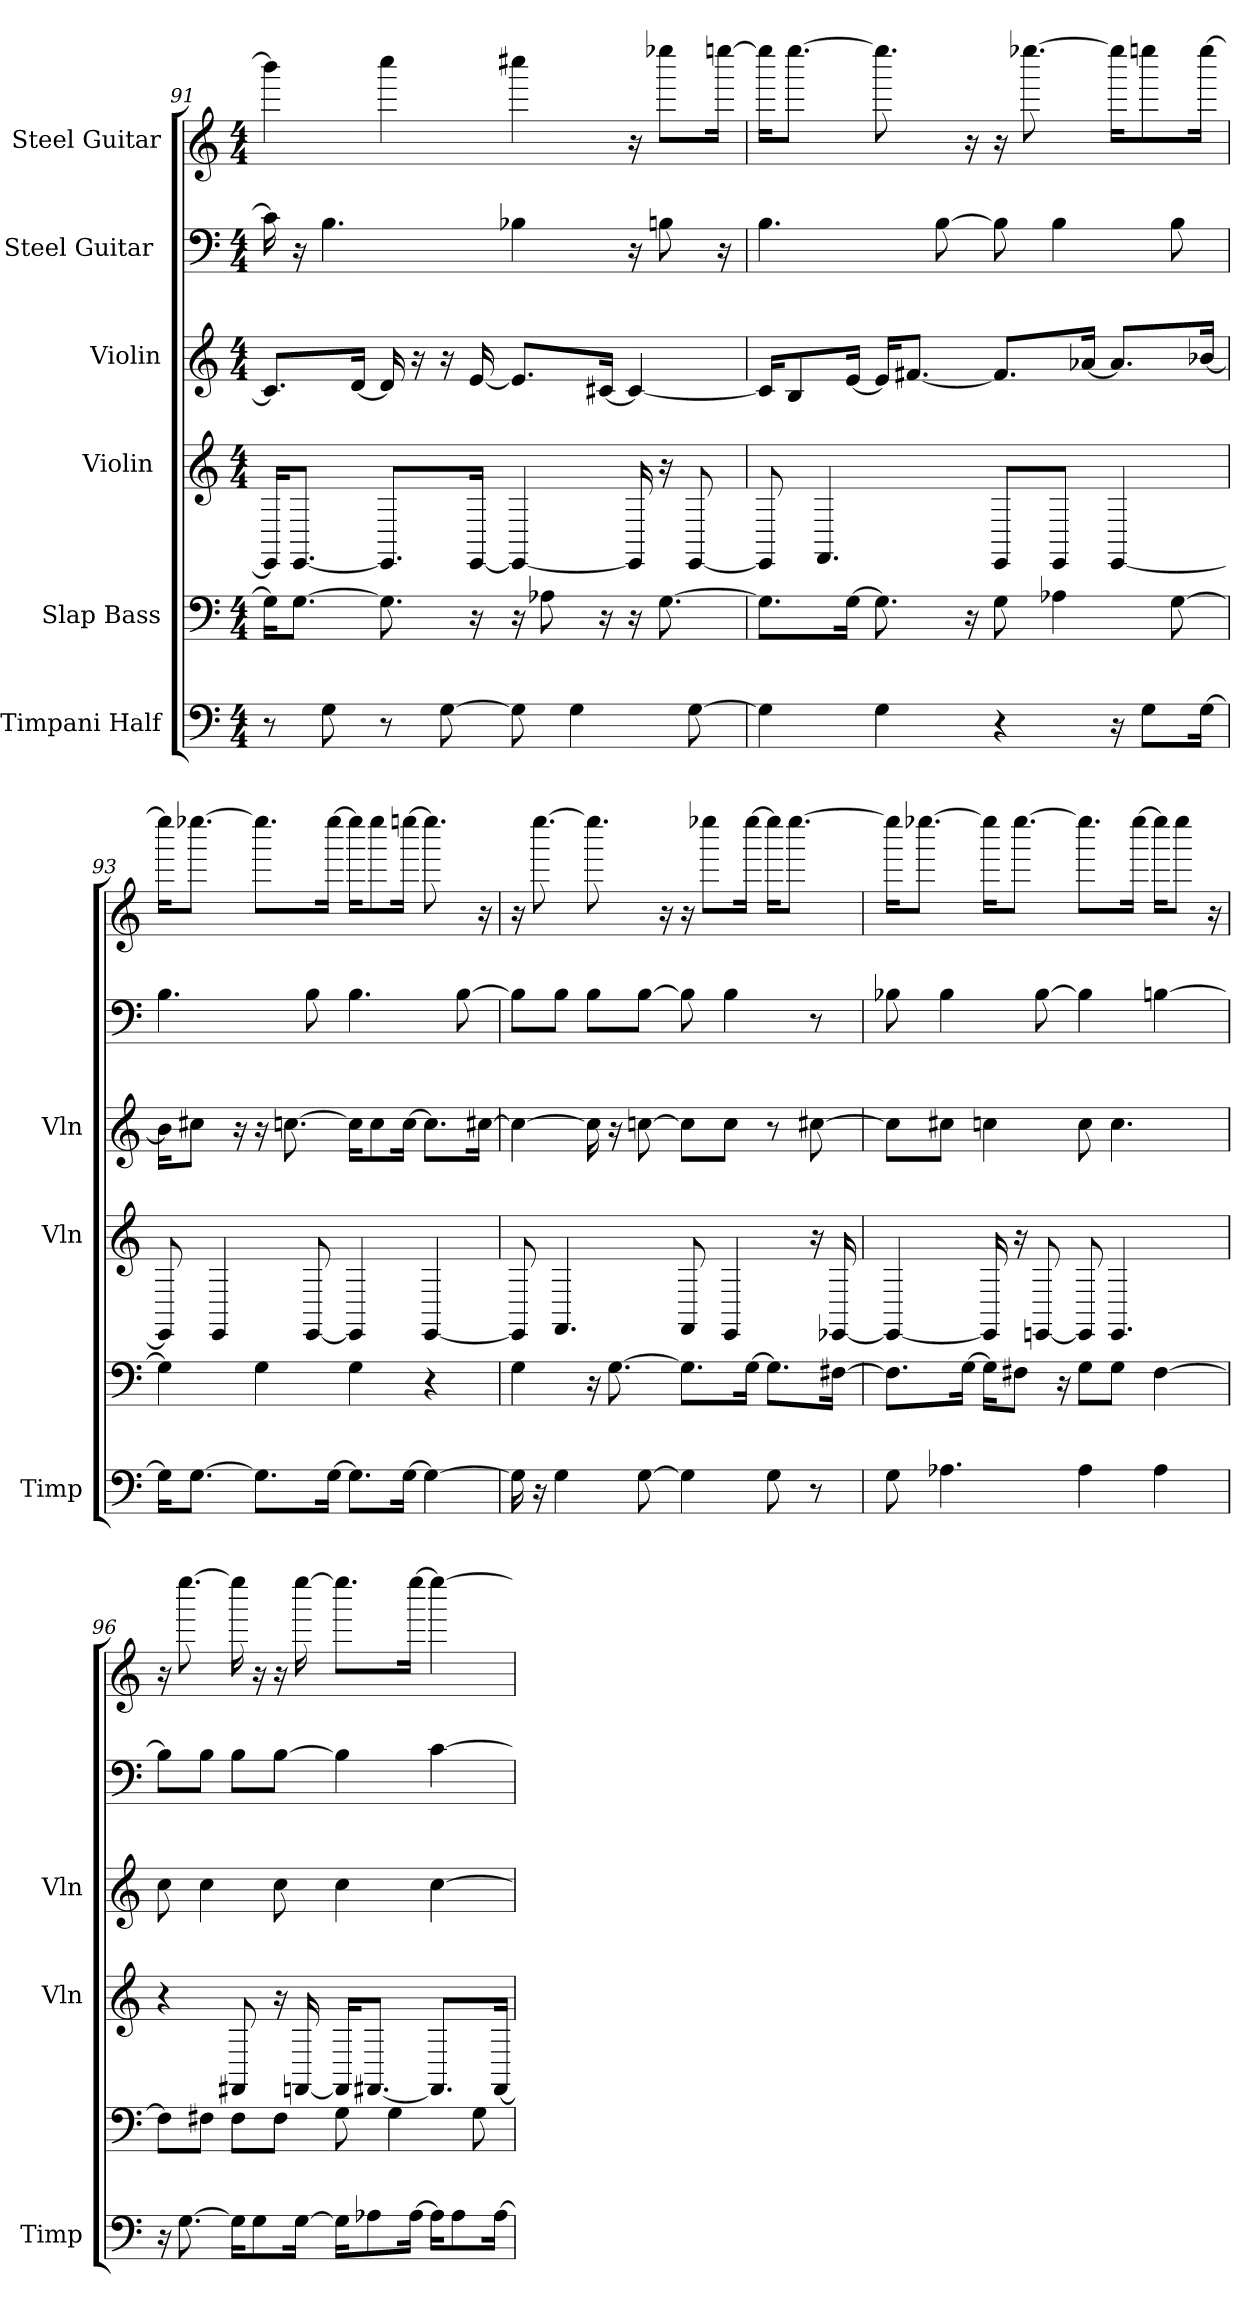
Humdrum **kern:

**kern	**kern	**kern	**kern	**kern	**kern
*part6	*part5	*part4	*part3	*part2	*part1
*staff6	*staff5	*staff4	*staff3	*staff2	*staff1
*I"Timpani Half	*I"Slap Bass	*I"Violin [2]	*I"Violin	*I"Steel Guitar [2]	*I"Steel Guitar
*I'Timp	*	*I'Vln	*I'Vln	*	*
*clefF4	*clefF4	*clefG2	*clefG2	*clefF4	*clefG2
*M4/4	*M4/4	*M4/4	*M4/4	*M4/4	*M4/4
=91	=91	=91	=91	=91	=91
8r	16GKL]	16EEKL]	8.c#L]	16c]	4bbb-]
.	[8.GJ	[8.EEJ	.	16r	.
8G	.	.	.	4.B	.
.	.	.	[16dJk	.	.
8r	8.G]	8.EEL]	16d]	.	4cccc
.	.	.	16r	.	.
[8G	.	.	16r	.	.
.	16r	[16EEJk	[16e	.	.
8G]	16r	4EE_	8.eL]	4B-	4cccc#
.	8A-	.	.	.	.
4G	.	.	.	.	.
.	16r	.	[16c#Jk	.	.
.	16r	16EE]	4c#_	16r	16r
.	[8.G	16r	.	8B	8eeee-L
[8G	.	[8EE	.	.	.
.	.	.	.	16r	[16eeeeJk
=92	=92	=92	=92	=92	=92
4G]	8.GL]	8EE]	16c#KL]	4.B	16eeeeKL]
.	.	.	8B	.	[8.eeeeJ
.	.	4.FF	.	.	.
.	[16GJk	.	[16eJk	.	.
4G	8.G]	.	16eKL]	.	8.eeee]
.	.	.	[8.f#J	.	.
.	.	.	.	[8B	.
.	16r	.	.	.	16r
4r	8G	8EEL	8.f#L]	8B]	16r
.	.	.	.	.	[8.eeee-
.	4A-	8EEJ	.	4B	.
.	.	.	[16a-Jk	.	.
16r	.	[4EE	8.a-L]	.	16eeee-KL]
8GL	.	.	.	.	8eeee
.	[8G	.	.	8B	.
[16GJk	.	.	[16b-Jk	.	[16eeeeJk
=93	=93	=93	=93	=93	=93
16GKL]	4G]	8EE]	16b-KL]	4.B	16eeeeKL]
[8.GJ	.	.	8cc#J	.	[8.eeee-J
.	.	4EE	.	.	.
.	.	.	16r	.	.
8.GL]	4G	.	16r	.	8.eeee-L]
.	.	.	[8.cc	.	.
.	.	[8EE	.	8B	.
[16GJk	.	.	.	.	[16eeee-Jk
8.GL]	4G	4EE]	16ccKL]	4.B	16eeee-KL]
.	.	.	8cc	.	8eeee-
[16GJk	.	.	[16ccJk	.	[16eeeeJk
4G_	4r	[4EE	8.ccL]	.	8.eeee]
.	.	.	.	[8B	.
.	.	.	[16cc#Jk	.	16r
=94	=94	=94	=94	=94	=94
16G]	4G	8EE]	4cc#_	8BL]	16r
16r	.	.	.	.	[8.eeee
4G	.	4.FF	.	8BJ	.
.	16r	.	16cc#]	8BL	8.eeee]
.	[8.G	.	16r	.	.
[8G	.	.	[8cc	[8BJ	.
.	.	.	.	.	16r
4G]	8.GL]	8FF	8ccL]	8B]	16r
.	.	.	.	.	8eeee-L
.	.	4EE	8ccJ	4B	.
.	[16GJk	.	.	.	[16eeee-Jk
8G	8.GL]	.	8r	.	16eeee-KL]
.	.	.	.	.	[8.eeee-J
8r	.	16r	[8cc#	8r	.
.	[16F#Jk	[16EE-	.	.	.
=95	=95	=95	=95	=95	=95
8G	8.F#L]	4EE-_	8cc#L]	8B-	16eeee-KL]
.	.	.	.	.	[8.eeee-J
4.A-	.	.	8cc#J	4B-	.
.	[16GJk	.	.	.	.
.	16GKL]	16EE-]	4cc	.	16eeee-KL]
.	8F#J	16r	.	.	[8.eeee-J
.	.	[8EE	.	[8B-	.
.	16r	.	.	.	.
4A-	8GL	8EE]	8cc	4B-]	8.eeee-L]
.	8GJ	4.EE	4.cc	.	.
.	.	.	.	.	[16eeee-Jk
4A-	[4F#	.	.	[4B	16eeee-KL]
.	.	.	.	.	8eeee-J
.	.	.	.	.	16r
=96	=96	=96	=96	=96	=96
16r	8F#L]	4r	8cc	8BL]	16r
[8.G	.	.	.	.	[8.eeee
.	8F#J	.	4cc	8BJ	.
16GKL]	8F#L	8FF#	.	8BL	16eeee]
8G	.	.	.	.	16r
.	8F#J	16r	8cc	[8BJ	16r
[16GJk	.	[16FF	.	.	[16eeee
16GKL]	8G	16FFKL]	4cc	4B]	8.eeeeL]
8A-	.	[8.FF#J	.	.	.
.	4G	.	.	.	.
[16A-Jk	.	.	.	.	[16eeeeJk
16A-KL]	.	8.FF#L]	[4cc	[4c	4eeee_
8A-	.	.	.	.	.
.	8G	.	.	.	.
[16A-Jk	.	[16FF#Jk	.	.	.
=	=	=	=	=	=
*-	*-	*-	*-	*-	*-
